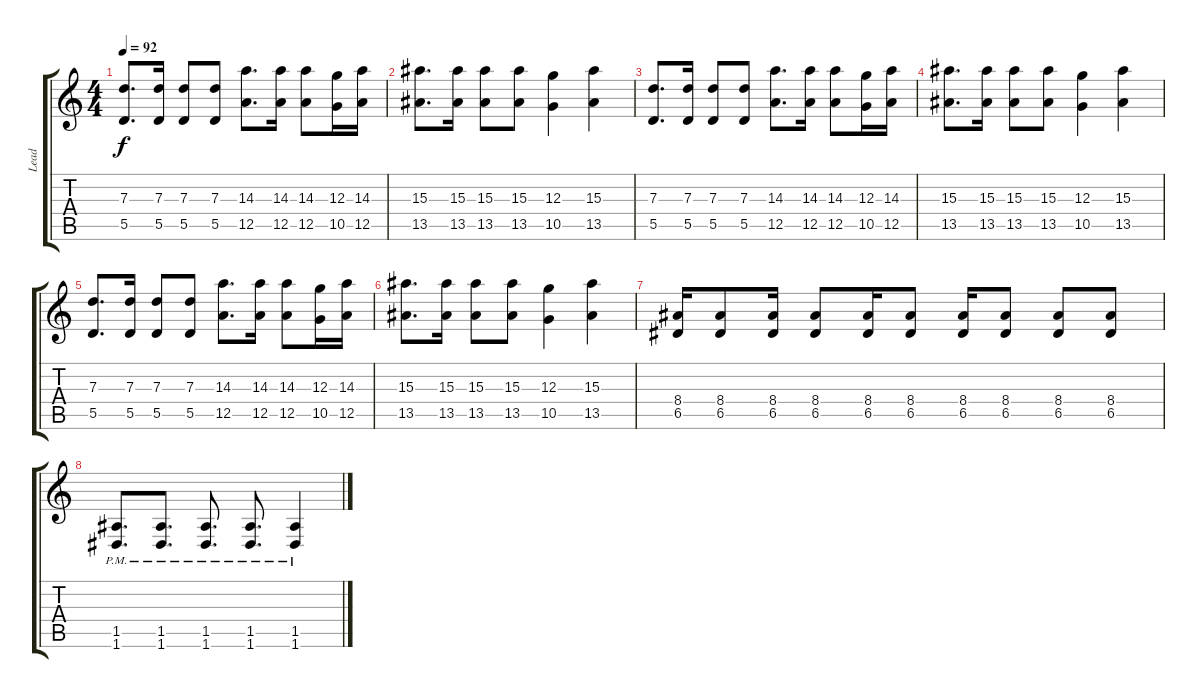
\track ("Lead" "Lead") {instrument distortionguitar}
\staff {score tabs}
\tuning (E4 B3 G3 D3 A2 D2) {hide}
\ts (4 4)
\tempo 92
\clef g2
\ks c
(7.3 5.5).8{d dy f} (7.3 5.5).16 (7.3 5.5).8 (7.3 5.5).8 (14.3 12.5).8{d} (14.3 12.5).16 (14.3 12.5).8 (12.3 10.5).16 (14.3 12.5).16 |
(15.3 13.5).8{d} (15.3 13.5).16 (15.3 13.5).8 (15.3 13.5).8 (12.3 10.5).4 (15.3 13.5).4 |
(7.3 5.5).8{d} (7.3 5.5).16 (7.3 5.5).8 (7.3 5.5).8 (14.3 12.5).8{d} (14.3 12.5).16 (14.3 12.5).8 (12.3 10.5).16 (14.3 12.5).16 |
(15.3 13.5).8{d} (15.3 13.5).16 (15.3 13.5).8 (15.3 13.5).8 (12.3 10.5).4 (15.3 13.5).4 |
(7.3 5.5).8{d} (7.3 5.5).16 (7.3 5.5).8 (7.3 5.5).8 (14.3 12.5).8{d} (14.3 12.5).16 (14.3 12.5).8 (12.3 10.5).16 (14.3 12.5).16 |
(15.3 13.5).8{d} (15.3 13.5).16 (15.3 13.5).8 (15.3 13.5).8 (12.3 10.5).4 (15.3 13.5).4 |
(8.4 6.5).16 (8.4 6.5).8 (8.4 6.5).16 (8.4 6.5).8 (8.4 6.5).16 (8.4 6.5).8 (8.4 6.5).16 (8.4 6.5).8 (8.4 6.5).8 (8.4 6.5).8 |
(1.5{pm} 1.6{pm}).8{d} (1.5{pm} 1.6{pm}).8{d} (1.5{pm} 1.6{pm}).8{d} (1.5{pm} 1.6{pm}).8{d} (1.5{pm} 1.6{pm}).4
